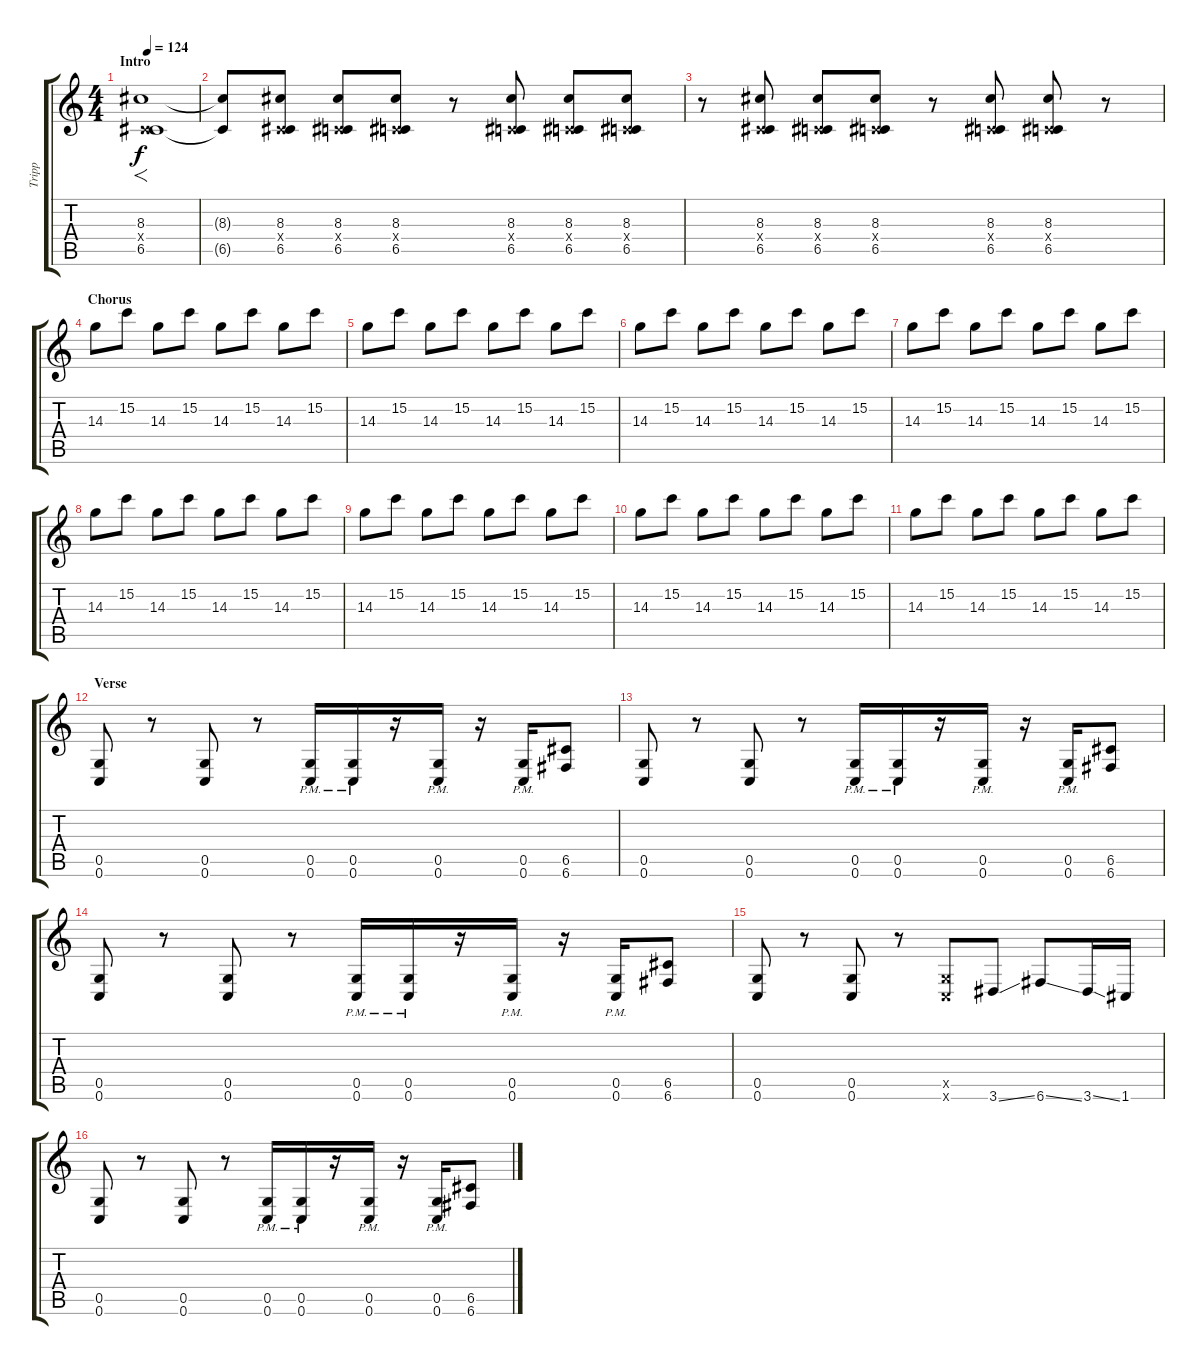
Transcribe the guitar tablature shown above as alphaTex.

\track ("Tripp" "Tripp") {instrument distortionguitar}
\staff {score tabs}
\tuning (D4 A3 F3 C3 G2 C2) {hide}
\ts (4 4)
\section ("" "Intro")
\tempo 124
\clef g2
\ks c
(8.3 0.4{x} 6.5).1{f dy f instrument distortionguitar} |
(8.3{t} 6.5{t}).8 (8.3 0.4{x} 6.5).8 (8.3 0.4{x} 6.5).8 (8.3 0.4{x} 6.5).8 r.8 (8.3 0.4{x} 6.5).8 (8.3 0.4{x} 6.5).8 (8.3 0.4{x} 6.5).8 |
r.8 (8.3 0.4{x} 6.5).8 (8.3 0.4{x} 6.5).8 (8.3 0.4{x} 6.5).8 r.8 (8.3 0.4{x} 6.5).8 (8.3 0.4{x} 6.5).8 r.8 |
\section ("" "Chorus")
14.3.8{volume 11} 15.2.8 14.3.8 15.2.8 14.3.8 15.2.8 14.3.8 15.2.8 |
14.3.8 15.2.8 14.3.8 15.2.8 14.3.8 15.2.8 14.3.8 15.2.8 |
14.3.8 15.2.8 14.3.8 15.2.8 14.3.8 15.2.8 14.3.8 15.2.8 |
14.3.8 15.2.8 14.3.8 15.2.8 14.3.8 15.2.8 14.3.8 15.2.8 |
14.3.8 15.2.8 14.3.8 15.2.8 14.3.8 15.2.8 14.3.8 15.2.8 |
14.3.8 15.2.8 14.3.8 15.2.8 14.3.8 15.2.8 14.3.8 15.2.8 |
14.3.8 15.2.8 14.3.8 15.2.8 14.3.8 15.2.8 14.3.8 15.2.8 |
14.3.8 15.2.8 14.3.8 15.2.8 14.3.8 15.2.8 14.3.8 15.2.8 |
\section ("" "Verse")
(0.5 0.6).8{volume 14} r.8 (0.5 0.6).8 r.8 (0.5{pm} 0.6{pm}).16 (0.5{pm} 0.6{pm}).16 r.16 (0.5{pm} 0.6{pm}).16 r.16 (0.5{pm} 0.6{pm}).16 (6.5 6.6).8 |
(0.5 0.6).8 r.8 (0.5 0.6).8 r.8 (0.5{pm} 0.6{pm}).16 (0.5{pm} 0.6{pm}).16 r.16 (0.5{pm} 0.6{pm}).16 r.16 (0.5{pm} 0.6{pm}).16 (6.5 6.6).8 |
(0.5 0.6).8 r.8 (0.5 0.6).8 r.8 (0.5{pm} 0.6{pm}).16 (0.5{pm} 0.6{pm}).16 r.16 (0.5{pm} 0.6{pm}).16 r.16 (0.5{pm} 0.6{pm}).16 (6.5 6.6).8 |
(0.5 0.6).8 r.8 (0.5 0.6).8 r.8 (0.5{x} 0.6{x}).8 3.6{ss}.8 6.6{ss}.8 3.6{ss}.16 1.6.16 |
(0.5 0.6).8 r.8 (0.5 0.6).8 r.8 (0.5{pm} 0.6{pm}).16 (0.5{pm} 0.6{pm}).16 r.16 (0.5{pm} 0.6{pm}).16 r.16 (0.5{pm} 0.6{pm}).16 (6.5 6.6).8
